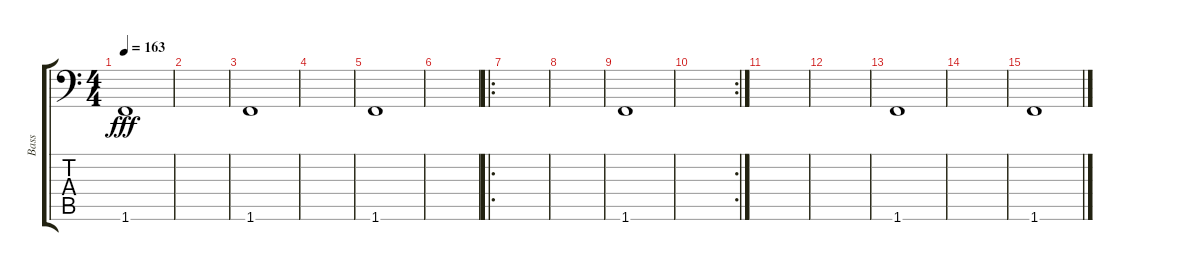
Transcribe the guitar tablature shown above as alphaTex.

\track ("Bass" "Bass") {instrument electricbassfinger}
\staff {score tabs}
\tuning (E3 B2 G2 D2 A1 E1) {hide}
\ts (4 4)
\tempo 163
\clef f4
\ks c
1.6.1{dy fff} |
|
1.6.1 |
|
1.6.1 |
|
\ro
|
|
1.6.1 |
\rc 2
|
|
|
1.6.1 |
|
1.6.1
